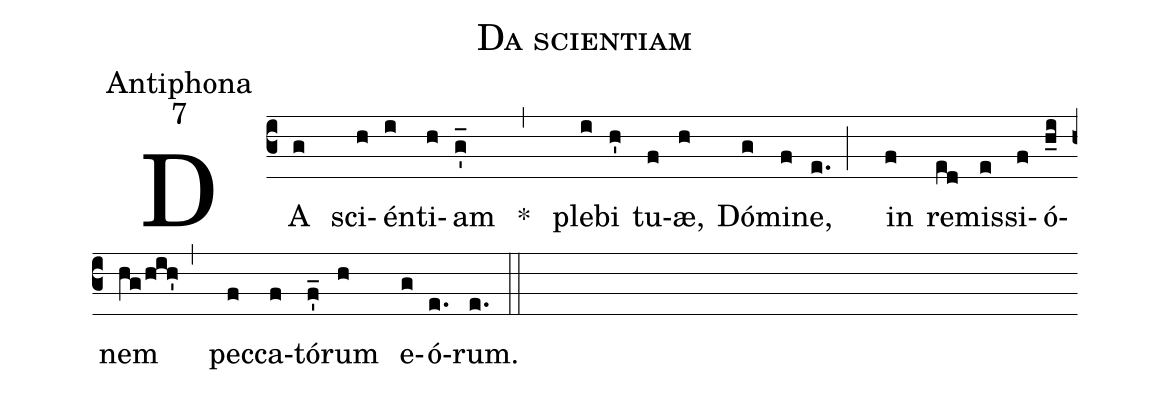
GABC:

name:Da scientiam;
office-part:Antiphona;
mode:7;
%%
(c3) DA (g) sci(h)én(i)ti(h)am (g_') * (,) ple(i)bi(h') tu(f)æ,(h) Dó(g)mi(f)ne, (e.;)
in(f) re(ed)mis(e)si(f)ó(h_i)nem (hg/hih',) pec(f)ca(f)tó(f_')rum (h) e(g)ó(e.)rum. (e.::)
